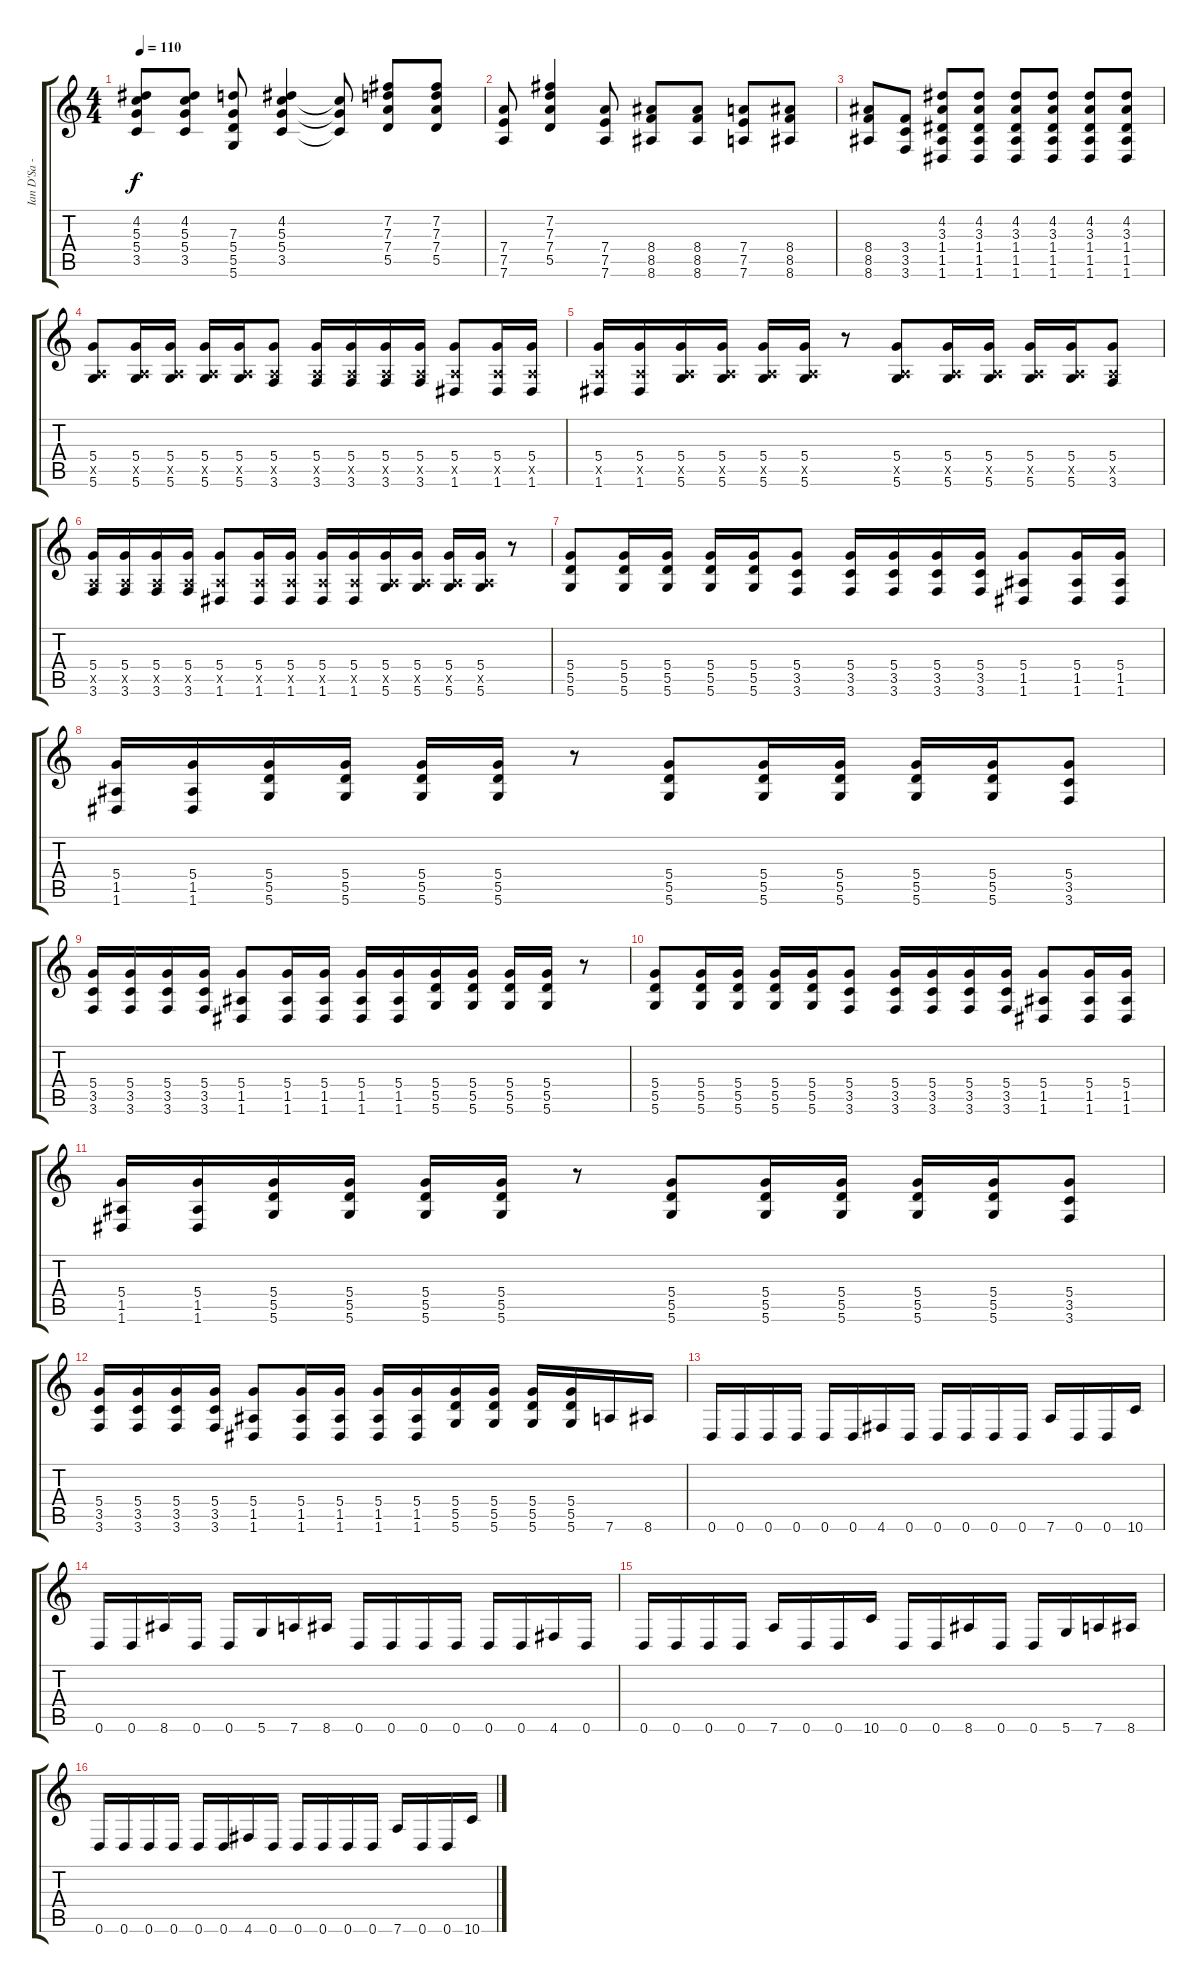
\track ("Ian D'Sa -  Guitar" "Ian D'Sa -") {instrument overdrivenguitar bank 9}
\staff {score tabs}
\tuning (E4 B3 G3 D3 A2 D2) {hide}
\ts (4 4)
\tempo 110
\clef g2
\ks c
(4.2 5.3 5.4 3.5).8{dy f} (4.2 5.3 5.4 3.5).8 (7.3 5.4 5.5 5.6).8 (4.2 5.3 5.4 3.5).4 (5.3{t} 5.4{t} 3.5{t}).8 (7.2 7.3 7.4 5.5).8 (7.2 7.3 7.4 5.5).8 |
(7.4 7.5 7.6).8 (7.2 7.3 7.4 5.5).4 (7.4 7.5 7.6).8 (8.4 8.5 8.6).8 (8.4 8.5 8.6).8 (7.4 7.5 7.6).8 (8.4 8.5 8.6).8 |
(8.4 8.5 8.6).8 (3.4 3.5 3.6).8 (4.2 3.3 1.4 1.5 1.6).8 (4.2 3.3 1.4 1.5 1.6).8 (4.2 3.3 1.4 1.5 1.6).8 (4.2 3.3 1.4 1.5 1.6).8 (4.2 3.3 1.4 1.5 1.6).8 (4.2 3.3 1.4 1.5 1.6).8 |
(5.4 0.5{x} 5.6).8 (5.4 0.5{x} 5.6).16 (5.4 0.5{x} 5.6).16 (5.4 0.5{x} 5.6).16 (5.4 0.5{x} 5.6).16 (5.4 0.5{x} 3.6).8 (5.4 0.5{x} 3.6).16 (5.4 0.5{x} 3.6).16 (5.4 0.5{x} 3.6).16 (5.4 0.5{x} 3.6).16 (5.4 0.5{x} 1.6).8 (5.4 0.5{x} 1.6).16 (5.4 0.5{x} 1.6).16 |
(5.4 0.5{x} 1.6).16 (5.4 0.5{x} 1.6).16 (5.4 0.5{x} 5.6).16 (5.4 0.5{x} 5.6).16 (5.4 0.5{x} 5.6).16 (5.4 0.5{x} 5.6).16 r.8 (5.4 0.5{x} 5.6).8 (5.4 0.5{x} 5.6).16 (5.4 0.5{x} 5.6).16 (5.4 0.5{x} 5.6).16 (5.4 0.5{x} 5.6).16 (5.4 0.5{x} 3.6).8 |
(5.4 0.5{x} 3.6).16 (5.4 0.5{x} 3.6).16 (5.4 0.5{x} 3.6).16 (5.4 0.5{x} 3.6).16 (5.4 0.5{x} 1.6).8 (5.4 0.5{x} 1.6).16 (5.4 0.5{x} 1.6).16 (5.4 0.5{x} 1.6).16 (5.4 0.5{x} 1.6).16 (5.4 0.5{x} 5.6).16 (5.4 0.5{x} 5.6).16 (5.4 0.5{x} 5.6).16 (5.4 0.5{x} 5.6).16 r.8 |
(5.4 5.5 5.6).8 (5.4 5.5 5.6).16 (5.4 5.5 5.6).16 (5.4 5.5 5.6).16 (5.4 5.5 5.6).16 (5.4 3.5 3.6).8 (5.4 3.5 3.6).16 (5.4 3.5 3.6).16 (5.4 3.5 3.6).16 (5.4 3.5 3.6).16 (5.4 1.5 1.6).8 (5.4 1.5 1.6).16 (5.4 1.5 1.6).16 |
(5.4 1.5 1.6).16 (5.4 1.5 1.6).16 (5.4 5.5 5.6).16 (5.4 5.5 5.6).16 (5.4 5.5 5.6).16 (5.4 5.5 5.6).16 r.8 (5.4 5.5 5.6).8 (5.4 5.5 5.6).16 (5.4 5.5 5.6).16 (5.4 5.5 5.6).16 (5.4 5.5 5.6).16 (5.4 3.5 3.6).8 |
(5.4 3.5 3.6).16 (5.4 3.5 3.6).16 (5.4 3.5 3.6).16 (5.4 3.5 3.6).16 (5.4 1.5 1.6).8 (5.4 1.5 1.6).16 (5.4 1.5 1.6).16 (5.4 1.5 1.6).16 (5.4 1.5 1.6).16 (5.4 5.5 5.6).16 (5.4 5.5 5.6).16 (5.4 5.5 5.6).16 (5.4 5.5 5.6).16 r.8 |
(5.4 5.5 5.6).8 (5.4 5.5 5.6).16 (5.4 5.5 5.6).16 (5.4 5.5 5.6).16 (5.4 5.5 5.6).16 (5.4 3.5 3.6).8 (5.4 3.5 3.6).16 (5.4 3.5 3.6).16 (5.4 3.5 3.6).16 (5.4 3.5 3.6).16 (5.4 1.5 1.6).8 (5.4 1.5 1.6).16 (5.4 1.5 1.6).16 |
(5.4 1.5 1.6).16 (5.4 1.5 1.6).16 (5.4 5.5 5.6).16 (5.4 5.5 5.6).16 (5.4 5.5 5.6).16 (5.4 5.5 5.6).16 r.8 (5.4 5.5 5.6).8 (5.4 5.5 5.6).16 (5.4 5.5 5.6).16 (5.4 5.5 5.6).16 (5.4 5.5 5.6).16 (5.4 3.5 3.6).8 |
(5.4 3.5 3.6).16 (5.4 3.5 3.6).16 (5.4 3.5 3.6).16 (5.4 3.5 3.6).16 (5.4 1.5 1.6).8 (5.4 1.5 1.6).16 (5.4 1.5 1.6).16 (5.4 1.5 1.6).16 (5.4 1.5 1.6).16 (5.4 5.5 5.6).16 (5.4 5.5 5.6).16 (5.4 5.5 5.6).16 (5.4 5.5 5.6).16 7.6.16 8.6.16 |
0.6.16 0.6.16 0.6.16 0.6.16 0.6.16 0.6.16 4.6.16 0.6.16 0.6.16 0.6.16 0.6.16 0.6.16 7.6.16 0.6.16 0.6.16 10.6.16 |
0.6.16 0.6.16 8.6.16 0.6.16 0.6.16 5.6.16 7.6.16 8.6.16 0.6.16 0.6.16 0.6.16 0.6.16 0.6.16 0.6.16 4.6.16 0.6.16 |
0.6.16 0.6.16 0.6.16 0.6.16 7.6.16 0.6.16 0.6.16 10.6.16 0.6.16 0.6.16 8.6.16 0.6.16 0.6.16 5.6.16 7.6.16 8.6.16 |
0.6.16 0.6.16 0.6.16 0.6.16 0.6.16 0.6.16 4.6.16 0.6.16 0.6.16 0.6.16 0.6.16 0.6.16 7.6.16 0.6.16 0.6.16 10.6.16
